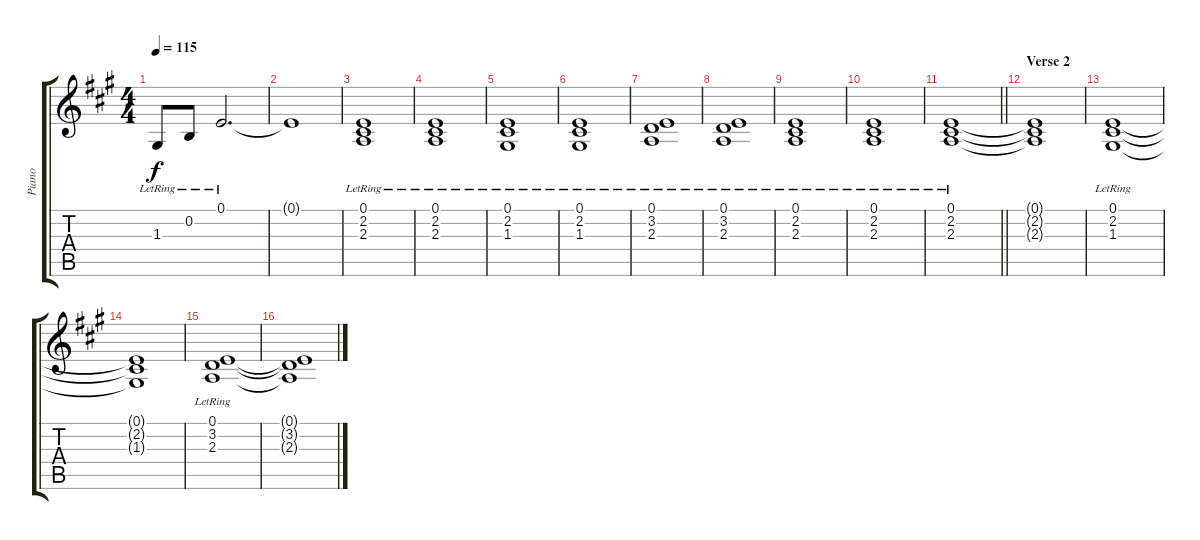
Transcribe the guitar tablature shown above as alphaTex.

\track ("Piano" "Piano") {instrument electricgrandpiano}
\staff {score tabs}
\tuning (E4 B3 G3 D3 A2 E2) {hide}
\ts (4 4)
\tempo 115
\clef g2
\ks a
1.3{lr}.8{dy f} 0.2{lr}.8 0.1{lr}.2{d} |
0.1{t}.1 |
(0.1{lr} 2.2{lr} 2.3{lr}).1 |
(0.1{lr} 2.2{lr} 2.3{lr}).1 |
(0.1{lr} 2.2{lr} 1.3{lr}).1 |
(0.1{lr} 2.2{lr} 1.3{lr}).1 |
(0.1{lr} 3.2{lr} 2.3{lr}).1 |
(0.1{lr} 3.2{lr} 2.3{lr}).1 |
(0.1{lr} 2.2{lr} 2.3{lr}).1 |
(0.1{lr} 2.2{lr} 2.3{lr}).1 |
\barLineRight lightlight
(0.1{lr} 2.2{lr} 2.3{lr}).1 |
\section ("" "Verse 2")
(0.1{t} 2.2{t} 2.3{t}).1 |
(0.1{lr} 2.2{lr} 1.3{lr}).1 |
(0.1{t} 2.2{t} 1.3{t}).1 |
(0.1{lr} 3.2{lr} 2.3{lr}).1 |
(0.1{t} 3.2{t} 2.3{t}).1
